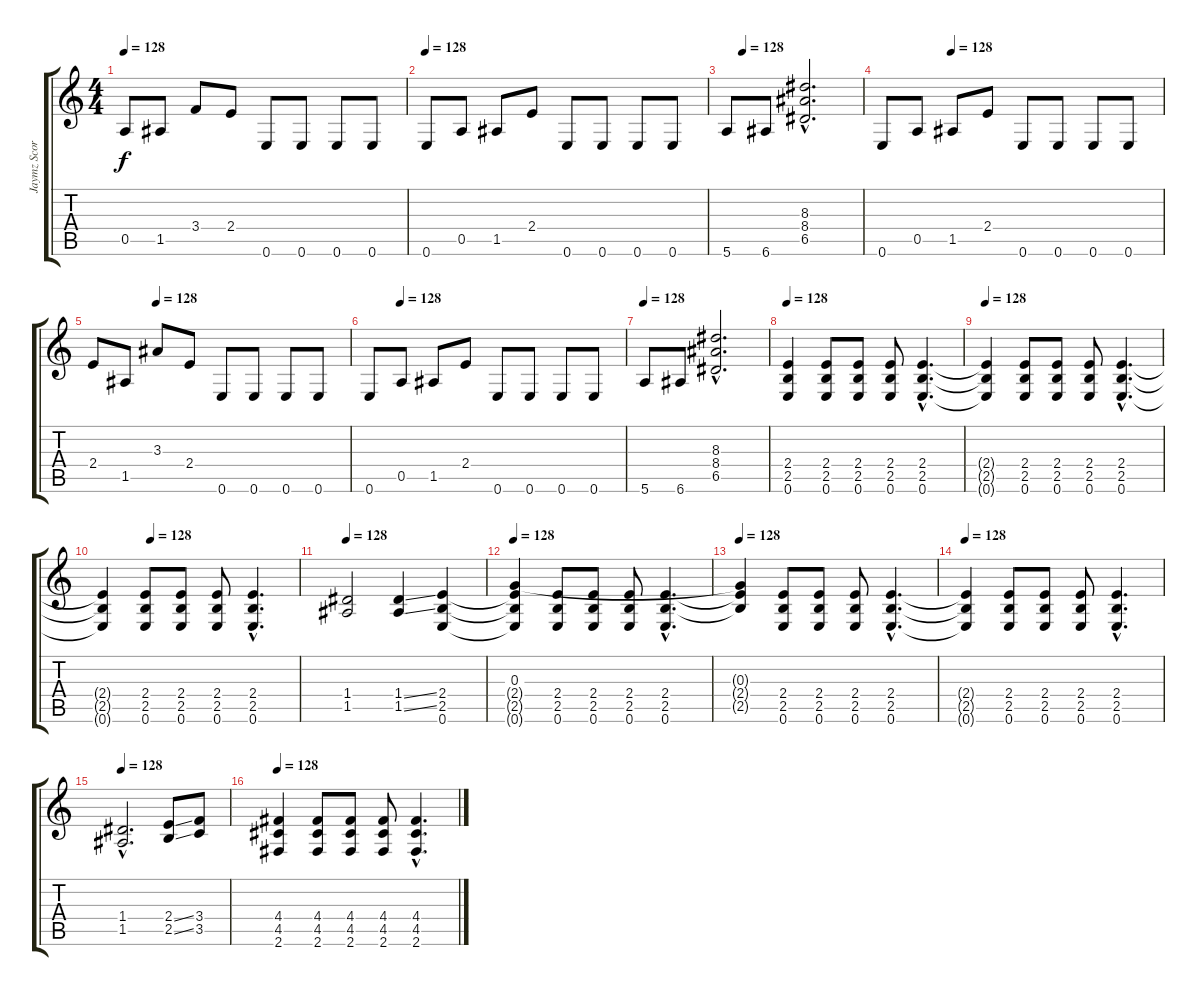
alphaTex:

\track ("Jaymz Scorpion" "Jaymz Scor") {instrument distortionguitar}
\staff {score tabs}
\tuning (E4 B3 G3 D3 A2 E2) {hide}
\ts (4 4)
\tempo 128
\clef g2
\ks c
0.5.8{dy f} 1.5.8 3.4.8 2.4.8 0.6.8 0.6.8 0.6.8 0.6.8 |
\tempo 128
0.6.8 0.5.8 1.5.8 2.4.8 0.6.8 0.6.8 0.6.8 0.6.8 |
\tempo (128 0.125)
5.6.8 6.6.8 (8.3{hac} 8.4{hac} 6.5{hac}).2{d} |
\tempo (128 0.25)
0.6.8 0.5.8 1.5.8 2.4.8 0.6.8 0.6.8 0.6.8 0.6.8 |
\tempo (128 0.25)
2.4.8 1.5.8 3.3.8 2.4.8 0.6.8 0.6.8 0.6.8 0.6.8 |
\tempo (128 0.125)
0.6.8 0.5.8 1.5.8 2.4.8 0.6.8 0.6.8 0.6.8 0.6.8 |
\tempo 128
5.6.8 6.6.8 (8.3{hac} 8.4{hac} 6.5{hac}).2{d} |
\tempo 128
(2.4 2.5 0.6).4 (2.4 2.5 0.6).8 (2.4 2.5 0.6).8 (2.4 2.5 0.6).8 (2.4{hac} 2.5{hac} 0.6{hac}).4{d} |
\tempo 128
(2.4{t} 2.5{t} 0.6{t}).4 (2.4 2.5 0.6).8 (2.4 2.5 0.6).8 (2.4 2.5 0.6).8 (2.4{hac} 2.5{hac} 0.6{hac}).4{d} |
\tempo (128 0.25)
(2.4{t} 2.5{t} 0.6{t}).4 (2.4 2.5 0.6).8 (2.4 2.5 0.6).8 (2.4 2.5 0.6).8 (2.4{hac} 2.5{hac} 0.6{hac}).4{d} |
\tempo 128
(1.4 1.5).2 (1.4{ss} 1.5{ss}).4 (2.4 2.5 0.6).4 |
\tempo 128
(0.3 2.4{t} 2.5{t} 0.6{t}).4 (2.4 2.5 0.6).8 (2.4 2.5 0.6).8 (2.4 2.5 0.6).8 (2.4{hac} 2.5{hac} 0.6{hac}).4{d} |
\tempo 128
(0.3{t} 2.4{t} 2.5{t}).4 (2.4 2.5 0.6).8 (2.4 2.5 0.6).8 (2.4 2.5 0.6).8 (2.4{hac} 2.5{hac} 0.6{hac}).4{d} |
\tempo 128
(2.4{t} 2.5{t} 0.6{t}).4 (2.4 2.5 0.6).8 (2.4 2.5 0.6).8 (2.4 2.5 0.6).8 (2.4{hac} 2.5{hac} 0.6{hac}).4{d} |
\tempo 128
(1.4{hac} 1.5{hac}).2{d} (2.4{ss} 2.5{ss}).8 (3.4 3.5).8 |
\tempo 128
(4.4 4.5 2.6).4 (4.4 4.5 2.6).8 (4.4 4.5 2.6).8 (4.4 4.5 2.6).8 (4.4{hac} 4.5{hac} 2.6{hac}).4{d}
